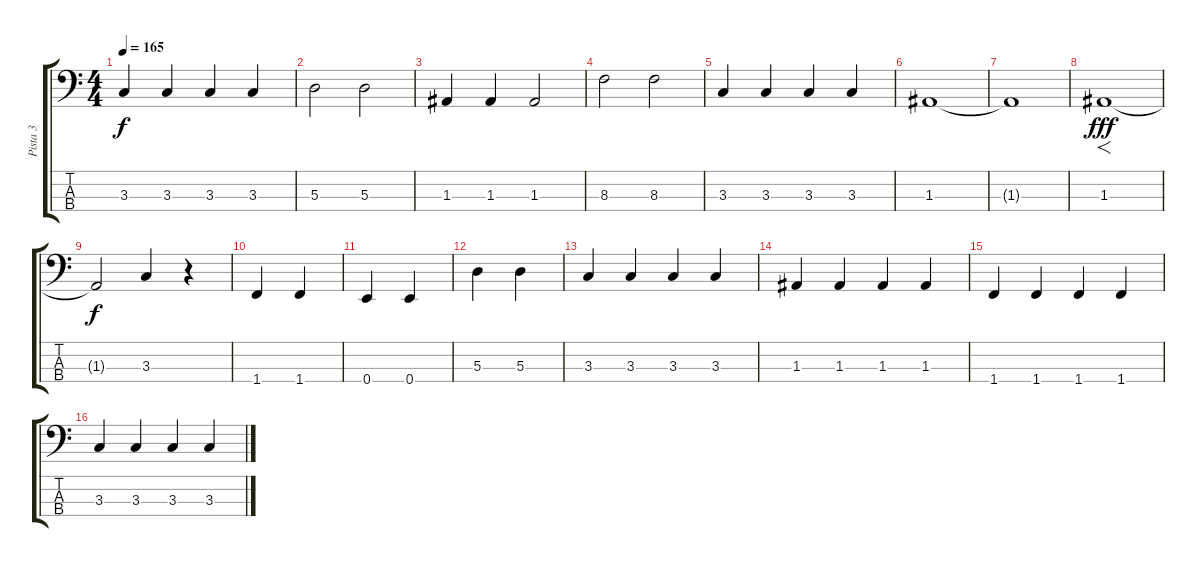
\track ("Pista 3" "Pista 3") {instrument electricbassfinger}
\staff {score tabs}
\tuning (G2 D2 A1 E1) {hide}
\ts (4 4)
\tempo 165
\clef f4
\ks c
3.3.4{dy f} 3.3.4 3.3.4 3.3.4 |
5.3.2 5.3.2 |
1.3.4 1.3.4 1.3.2 |
8.3.2 8.3.2 |
3.3.4 3.3.4 3.3.4 3.3.4 |
1.3.1 |
1.3{t}.1 |
1.3.1{f dy fff} |
1.3{t}.2{dy f} 3.3.4 r.4 |
1.4.4 1.4.4 |
0.4.4 0.4.4 |
5.3.4 5.3.4 |
3.3.4 3.3.4 3.3.4 3.3.4 |
1.3.4 1.3.4 1.3.4 1.3.4 |
1.4.4 1.4.4 1.4.4 1.4.4 |
3.3.4 3.3.4 3.3.4 3.3.4
